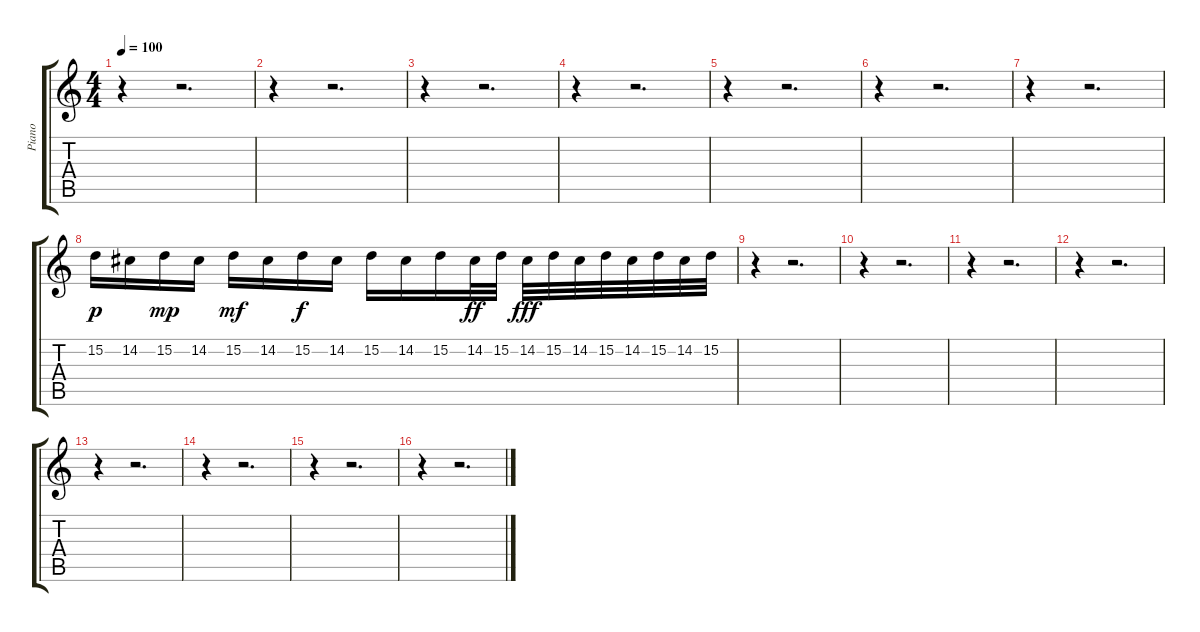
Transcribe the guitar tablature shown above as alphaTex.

\track ("Piano" "Piano") {instrument fx4atmosphere}
\staff {score tabs}
\tuning (E4 B3 G3 D3 A2 E2) {hide}
\ts (4 4)
\tempo 100
\clef g2
\ks c
r.4{dy p instrument fx4atmosphere} r.2{d} |
r.4 r.2{d} |
r.4 r.2{d} |
r.4 r.2{d} |
r.4 r.2{d} |
r.4 r.2{d} |
r.4 r.2{d} |
15.2.16 14.2.16 15.2.16{dy mp} 14.2.16 15.2.16{dy mf} 14.2.16 15.2.16{dy f} 14.2.16 15.2.16 14.2.16 15.2.16 14.2.32{dy ff} 15.2.32 14.2.32{dy fff} 15.2.32 14.2.32 15.2.32 14.2.32 15.2.32 14.2.32 15.2.32 |
r.4 r.2{d} |
r.4 r.2{d} |
r.4 r.2{d} |
r.4 r.2{d} |
r.4 r.2{d} |
r.4 r.2{d} |
r.4 r.2{d} |
r.4 r.2{d}
